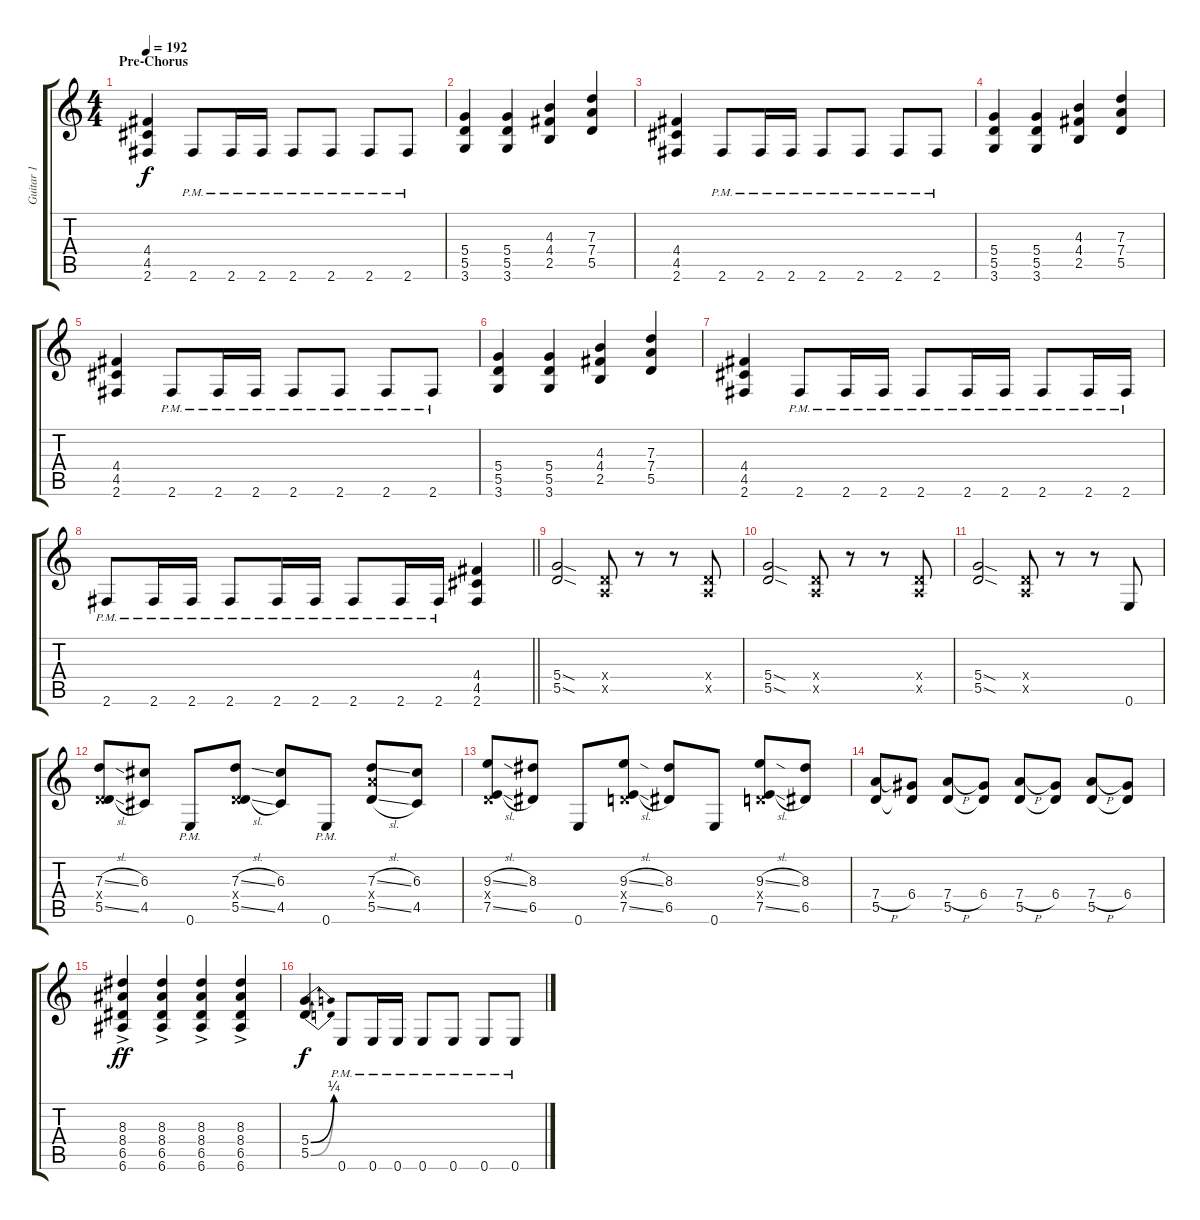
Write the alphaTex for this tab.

\track ("Guitar 1" "Guitar 1") {instrument distortionguitar}
\staff {score tabs}
\tuning (E4 B3 G3 D3 A2 E2) {hide}
\ts (4 4)
\section ("" "Pre-Chorus")
\tempo 192
\clef g2
\ks c
(4.4 4.5 2.6).4{dy f} 2.6{pm}.8 2.6{pm}.16 2.6{pm}.16 2.6{pm}.8 2.6{pm}.8 2.6{pm}.8 2.6{pm}.8 |
(5.4 5.5 3.6).4 (5.4 5.5 3.6).4 (4.3 4.4 2.5).4 (7.3 7.4 5.5).4 |
(4.4 4.5 2.6).4 2.6{pm}.8 2.6{pm}.16 2.6{pm}.16 2.6{pm}.8 2.6{pm}.8 2.6{pm}.8 2.6{pm}.8 |
(5.4 5.5 3.6).4 (5.4 5.5 3.6).4 (4.3 4.4 2.5).4 (7.3 7.4 5.5).4 |
(4.4 4.5 2.6).4 2.6{pm}.8 2.6{pm}.16 2.6{pm}.16 2.6{pm}.8 2.6{pm}.8 2.6{pm}.8 2.6{pm}.8 |
(5.4 5.5 3.6).4 (5.4 5.5 3.6).4 (4.3 4.4 2.5).4 (7.3 7.4 5.5).4 |
(4.4 4.5 2.6).4 2.6{pm}.8 2.6{pm}.16 2.6{pm}.16 2.6{pm}.8 2.6{pm}.16 2.6{pm}.16 2.6{pm}.8 2.6{pm}.16 2.6{pm}.16 |
\barLineRight lightlight
2.6{pm}.8 2.6{pm}.16 2.6{pm}.16 2.6{pm}.8 2.6{pm}.16 2.6{pm}.16 2.6{pm}.8 2.6{pm}.16 2.6{pm}.16 (4.4 4.5 2.6).4 |
(5.4{sod} 5.5{sod}).2 (0.4{x} 0.5{x}).8 r.8 r.8 (0.4{x} 0.5{x}).8 |
(5.4{sod} 5.5{sod}).2 (0.4{x} 0.5{x}).8 r.8 r.8 (0.4{x} 0.5{x}).8 |
(5.4{sod} 5.5{sod}).2 (0.4{x} 0.5{x}).8 r.8 r.8 0.6.8 |
(7.3{sl} 0.4{x} 5.5{sl}).8 (6.3 4.5).8 0.6{pm}.8 (7.3{sl} 0.4{x} 5.5{sl}).8 (6.3 4.5).8 0.6{pm}.8 (7.3{sl} 7.4{x} 5.5{sl}).8 (6.3 4.5).8 |
(9.3{sl} 0.4{x} 7.5{sl}).8 (8.3 6.5).8 0.6.8 (9.3{sl} 0.4{x} 7.5{sl}).8 (8.3 6.5).8 0.6.8 (9.3{sl} 0.4{x} 7.5{sl}).8 (8.3 6.5).8 |
(7.4{h} 5.5).8 (6.4 5.5{t}).8 (7.4{h} 5.5).8 (6.4 5.5{t}).8 (7.4{h} 5.5).8 (6.4 5.5{t}).8 (7.4{h} 5.5).8 (6.4 5.5{t}).8 |
(8.3{ac} 8.4{ac} 6.5{ac} 6.6{ac}).4{dy ff} (8.3{ac} 8.4{ac} 6.5{ac} 6.6{ac}).4 (8.3{ac} 8.4{ac} 6.5{ac} 6.6{ac}).4 (8.3{ac} 8.4{ac} 6.5{ac} 6.6{ac}).4 |
(5.4{be (bend 0 0 60 1)} 5.5{be (bend 0 0 60 1)}).4{dy f} 0.6{pm}.8 0.6{pm}.16 0.6{pm}.16 0.6{pm}.8 0.6{pm}.8 0.6{pm}.8 0.6{pm}.8
